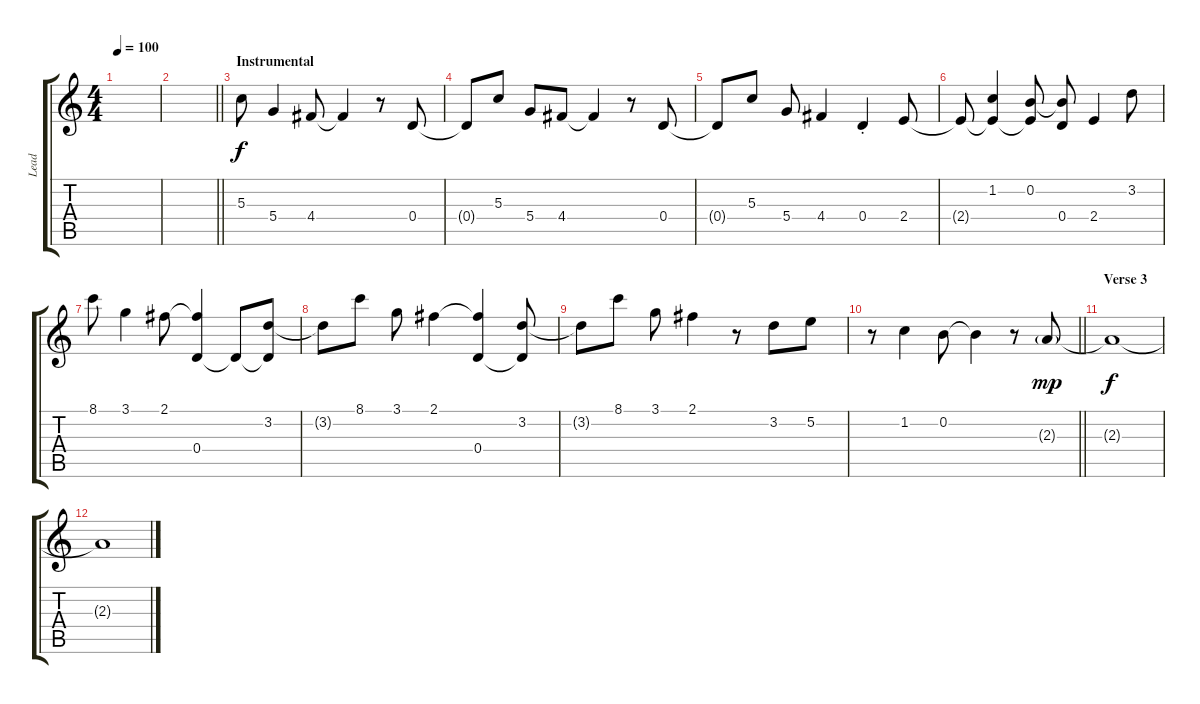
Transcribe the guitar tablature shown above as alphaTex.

\track ("Lead" "Lead") {instrument distortionguitar}
\staff {score tabs}
\tuning (E4 B3 G3 D3 A2 E2) {hide}
\ts (4 4)
\tempo 100
\clef g2
\ks c
|
\barLineRight lightlight
|
\section ("" "Instrumental")
5.3.8 5.4.4 4.4.8 4.4{t}.4 r.8 0.4.8 |
0.4{t}.8 5.3.8 5.4.8 4.4.8 4.4{t}.4 r.8 0.4.8 |
0.4{t}.8 5.3.8 5.4.8 4.4.4 0.4{st}.4 2.4.8 |
2.4{t}.8 (1.2 2.4{t}).4 (0.2 2.4{t}).8 (0.2{t} 0.4).8 2.4.4 3.2.8 |
8.1.8 3.1.4 2.1.8 (2.1{t} 0.4).4 0.4{t}.8 (3.2 0.4{t}).8 |
3.2{t}.8 8.1.8 3.1.8 2.1.4 (2.1{t} 0.4).4 (3.2 0.4{t}).8 |
3.2{t}.8 8.1.8 3.1.8 2.1.4 r.8 3.2.8 5.2.8 |
\barLineRight lightlight
r.8 1.2.4 0.2.8 0.2{t}.4 r.8 2.3{g}.8{dy mp} |
\section ("" "Verse 3")
2.3{t}.1{dy f} |
2.3{t}.1
